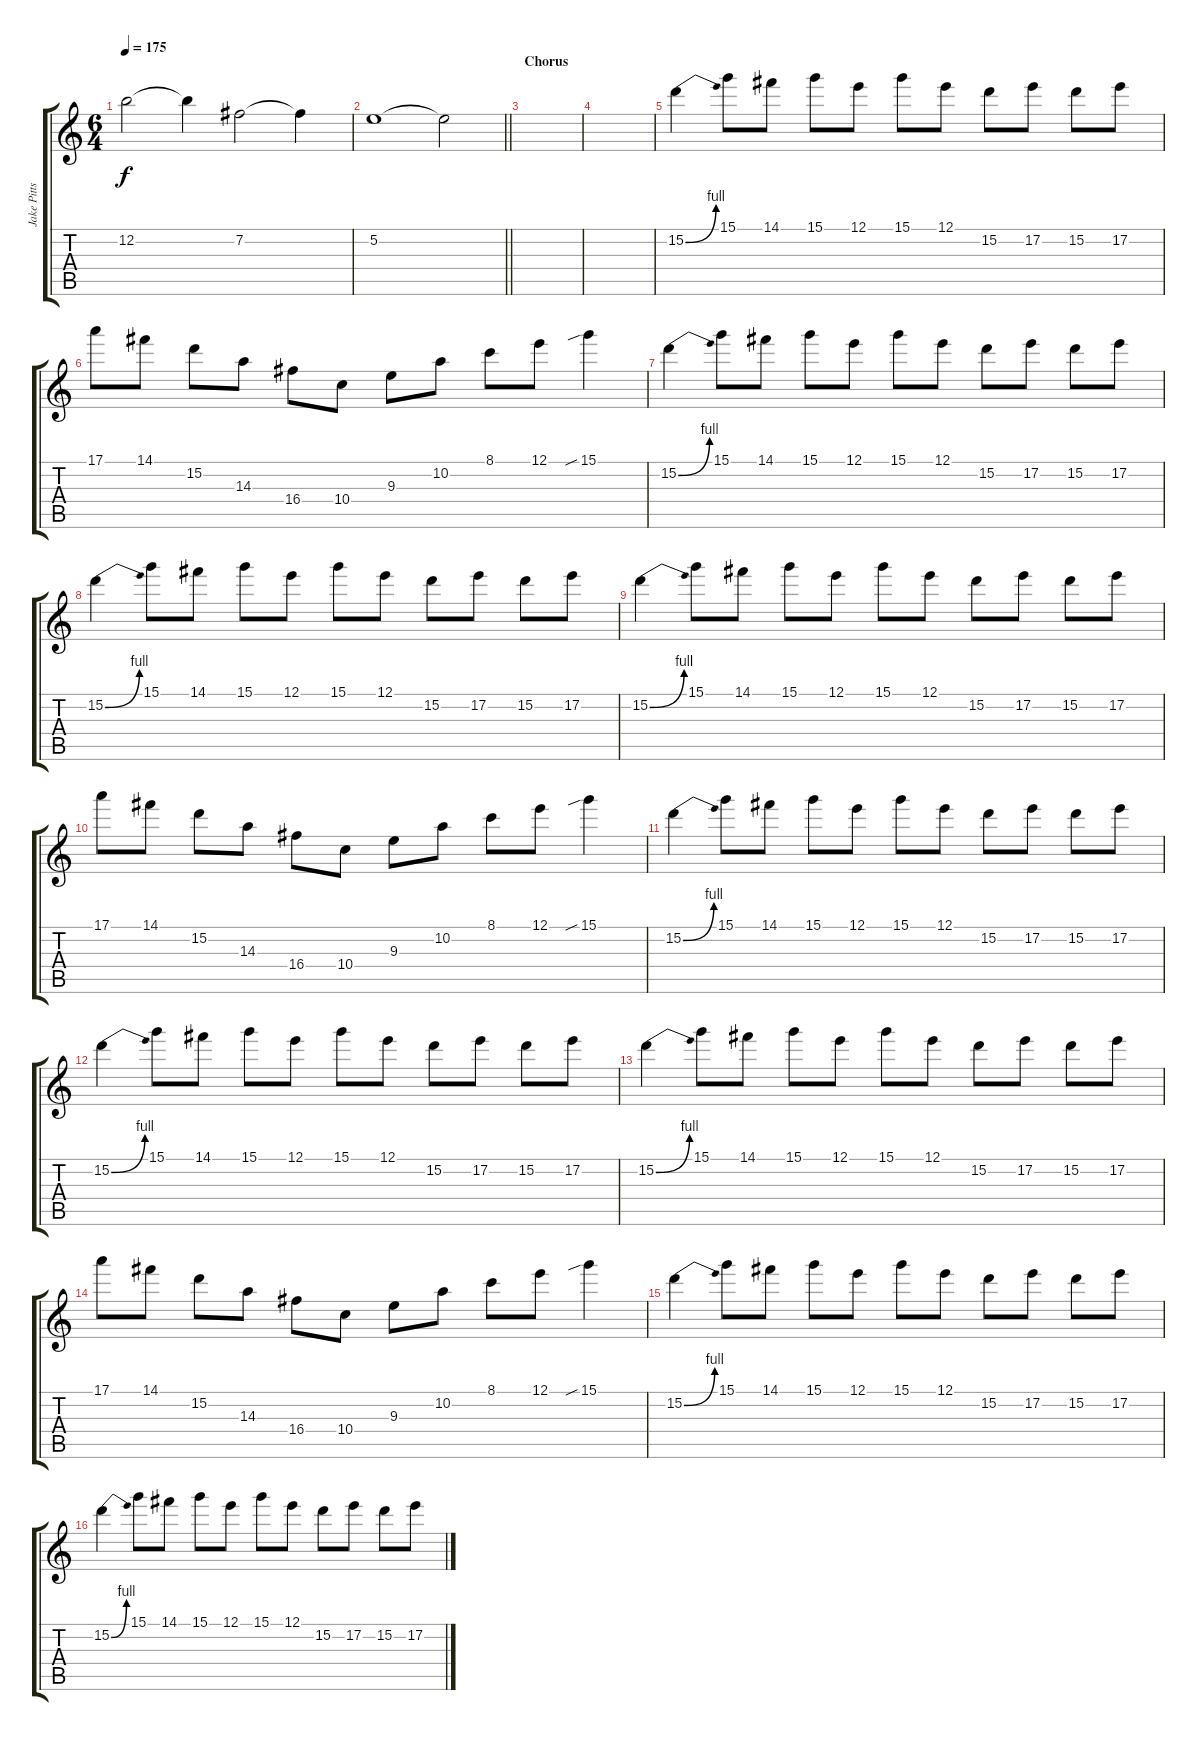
\track ("Jake Pitts" "Jake Pitts") {instrument overdrivenguitar}
\staff {score tabs}
\tuning (E4 B3 G3 D3 A2 E2) {hide}
\ts (6 4)
\tempo 175
\clef g2
\ks c
12.2.2{dy f} 12.2{t}.4 7.2.2 7.2{t}.4 |
\barLineRight lightlight
5.2.1 5.2{t}.2 |
\section ("" "Chorus")
|
|
15.2{be (bend 0 0 60 4)}.4 15.1.8 14.1.8 15.1.8 12.1.8 15.1.8 12.1.8 15.2.8 17.2.8 15.2.8 17.2.8 |
17.1.8 14.1.8 15.2.8 14.3.8 16.4.8 10.4.8 9.3.8 10.2.8 8.1.8 12.1.8 15.1{sib}.4 |
15.2{be (bend 0 0 60 4)}.4 15.1.8 14.1.8 15.1.8 12.1.8 15.1.8 12.1.8 15.2.8 17.2.8 15.2.8 17.2.8 |
15.2{be (bend 0 0 60 4)}.4 15.1.8 14.1.8 15.1.8 12.1.8 15.1.8 12.1.8 15.2.8 17.2.8 15.2.8 17.2.8 |
15.2{be (bend 0 0 60 4)}.4 15.1.8 14.1.8 15.1.8 12.1.8 15.1.8 12.1.8 15.2.8 17.2.8 15.2.8 17.2.8 |
17.1.8 14.1.8 15.2.8 14.3.8 16.4.8 10.4.8 9.3.8 10.2.8 8.1.8 12.1.8 15.1{sib}.4 |
15.2{be (bend 0 0 60 4)}.4 15.1.8 14.1.8 15.1.8 12.1.8 15.1.8 12.1.8 15.2.8 17.2.8 15.2.8 17.2.8 |
15.2{be (bend 0 0 60 4)}.4 15.1.8 14.1.8 15.1.8 12.1.8 15.1.8 12.1.8 15.2.8 17.2.8 15.2.8 17.2.8 |
15.2{be (bend 0 0 60 4)}.4 15.1.8 14.1.8 15.1.8 12.1.8 15.1.8 12.1.8 15.2.8 17.2.8 15.2.8 17.2.8 |
17.1.8 14.1.8 15.2.8 14.3.8 16.4.8 10.4.8 9.3.8 10.2.8 8.1.8 12.1.8 15.1{sib}.4 |
15.2{be (bend 0 0 60 4)}.4 15.1.8 14.1.8 15.1.8 12.1.8 15.1.8 12.1.8 15.2.8 17.2.8 15.2.8 17.2.8 |
15.2{be (bend 0 0 60 4)}.4 15.1.8 14.1.8 15.1.8 12.1.8 15.1.8 12.1.8 15.2.8 17.2.8 15.2.8 17.2.8
